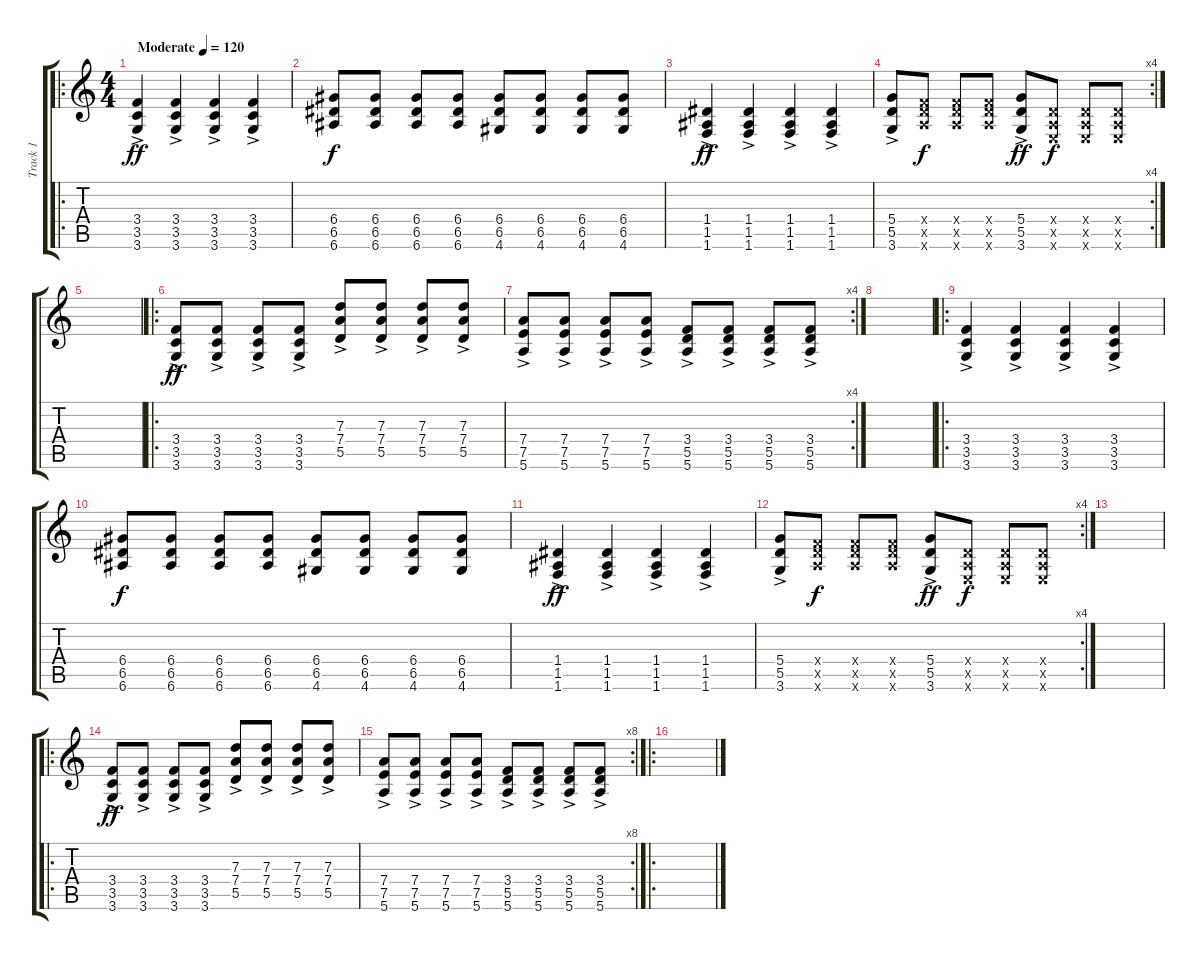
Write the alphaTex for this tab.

\track ("Track 1" "Track 1") {instrument overdrivenguitar}
\staff {score tabs}
\tuning (E4 B3 G3 D3 A2 E2) {hide}
\ro
\ts (4 4)
\tempo (120 "Moderate")
\clef g2
\ks c
(3.4{ac} 3.5{ac} 3.6{ac}).4{dy ff instrument overdrivenguitar} (3.4{ac} 3.5{ac} 3.6{ac}).4 (3.4{ac} 3.5{ac} 3.6{ac}).4 (3.4{ac} 3.5{ac} 3.6{ac}).4 |
(6.4 6.5 6.6).8{dy f} (6.4 6.5 6.6).8 (6.4 6.5 6.6).8 (6.4 6.5 6.6).8 (6.4 6.5 4.6).8 (6.4 6.5 4.6).8 (6.4 6.5 4.6).8 (6.4 6.5 4.6).8 |
(1.4{ac} 1.5{ac} 1.6{ac}).4{dy ff} (1.4{ac} 1.5{ac} 1.6{ac}).4 (1.4{ac} 1.5{ac} 1.6{ac}).4 (1.4{ac} 1.5{ac} 1.6{ac}).4 |
\rc 4
(5.4 5.5 3.6{ac}).8 (3.4{x} 5.5{x} 5.6{x}).8{dy f} (3.4{x} 5.5{x} 5.6{x}).8 (3.4{x} 5.5{x} 5.6{x}).8 (5.4 5.5{ac} 3.6).8{dy ff} (0.4{x} 0.5{x} 0.6{x}).8{dy f} (0.4{x} 0.5{x} 0.6{x}).8 (0.4{x} 0.5{x} 0.6{x}).8 |
|
\ro
(3.4{ac} 3.5{ac} 3.6{ac}).8{dy ff} (3.4{ac} 3.5{ac} 3.6{ac}).8 (3.4{ac} 3.5{ac} 3.6{ac}).8 (3.4{ac} 3.5{ac} 3.6{ac}).8 (7.3{ac} 7.4{ac} 5.5{ac}).8 (7.3{ac} 7.4{ac} 5.5{ac}).8 (7.3{ac} 7.4{ac} 5.5{ac}).8 (7.3{ac} 7.4{ac} 5.5{ac}).8 |
\rc 4
(7.4{ac} 7.5{ac} 5.6{ac}).8 (7.4{ac} 7.5{ac} 5.6{ac}).8 (7.4{ac} 7.5{ac} 5.6{ac}).8 (7.4{ac} 7.5{ac} 5.6{ac}).8 (3.4{ac} 5.5{ac} 5.6{ac}).8 (3.4{ac} 5.5{ac} 5.6{ac}).8 (3.4{ac} 5.5{ac} 5.6{ac}).8 (3.4{ac} 5.5{ac} 5.6{ac}).8 |
|
\ro
(3.4{ac} 3.5{ac} 3.6{ac}).4 (3.4{ac} 3.5{ac} 3.6{ac}).4 (3.4{ac} 3.5{ac} 3.6{ac}).4 (3.4{ac} 3.5{ac} 3.6{ac}).4 |
(6.4 6.5 6.6).8{dy f} (6.4 6.5 6.6).8 (6.4 6.5 6.6).8 (6.4 6.5 6.6).8 (6.4 6.5 4.6).8 (6.4 6.5 4.6).8 (6.4 6.5 4.6).8 (6.4 6.5 4.6).8 |
(1.4{ac} 1.5{ac} 1.6{ac}).4{dy ff} (1.4{ac} 1.5{ac} 1.6{ac}).4 (1.4{ac} 1.5{ac} 1.6{ac}).4 (1.4{ac} 1.5{ac} 1.6{ac}).4 |
\rc 4
(5.4 5.5 3.6{ac}).8 (3.4{x} 5.5{x} 5.6{x}).8{dy f} (3.4{x} 5.5{x} 5.6{x}).8 (3.4{x} 5.5{x} 5.6{x}).8 (5.4 5.5{ac} 3.6).8{dy ff} (0.4{x} 0.5{x} 0.6{x}).8{dy f} (0.4{x} 0.5{x} 0.6{x}).8 (0.4{x} 0.5{x} 0.6{x}).8 |
|
\ro
(3.4{ac} 3.5{ac} 3.6{ac}).8{dy ff} (3.4{ac} 3.5{ac} 3.6{ac}).8 (3.4{ac} 3.5{ac} 3.6{ac}).8 (3.4{ac} 3.5{ac} 3.6{ac}).8 (7.3{ac} 7.4{ac} 5.5{ac}).8 (7.3{ac} 7.4{ac} 5.5{ac}).8 (7.3{ac} 7.4{ac} 5.5{ac}).8 (7.3{ac} 7.4{ac} 5.5{ac}).8 |
\rc 8
(7.4{ac} 7.5{ac} 5.6{ac}).8 (7.4{ac} 7.5{ac} 5.6{ac}).8 (7.4{ac} 7.5{ac} 5.6{ac}).8 (7.4{ac} 7.5{ac} 5.6{ac}).8 (3.4{ac} 5.5{ac} 5.6{ac}).8 (3.4{ac} 5.5{ac} 5.6{ac}).8 (3.4{ac} 5.5{ac} 5.6{ac}).8 (3.4{ac} 5.5{ac} 5.6{ac}).8 |
\ro
